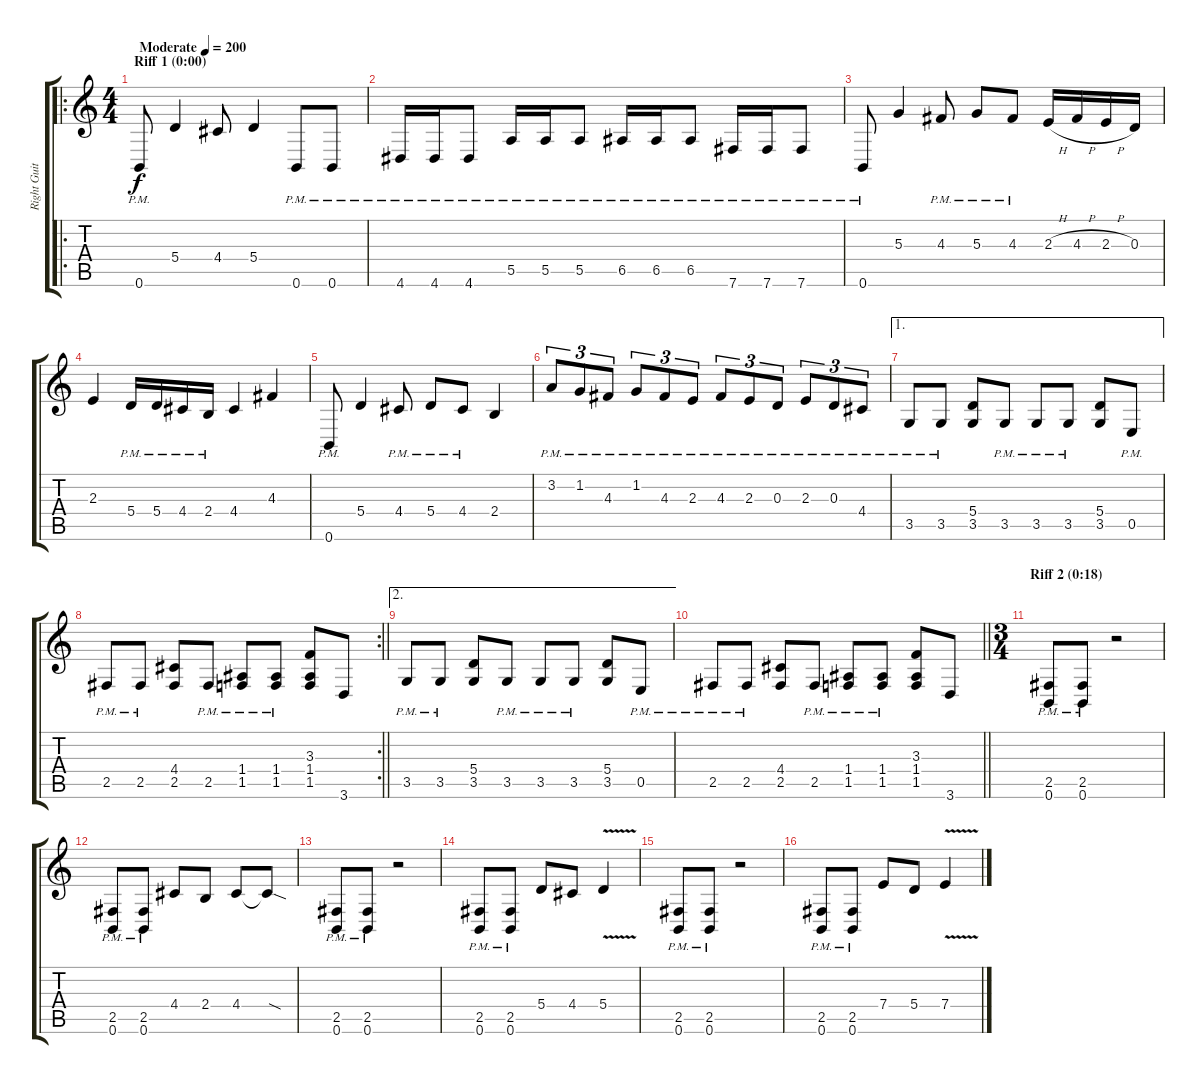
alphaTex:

\track ("Right Guitar" "Right Guit") {instrument distortionguitar}
\staff {score tabs}
\tuning (B3 Gb3 D3 A2 E2 B1) {hide}
\ro
\ts (4 4)
\section ("" "Riff 1 (0:00)")
\tempo (200 "Moderate")
\clef g2
\ks c
0.6{pm}.8{dy f instrument distortionguitar} 5.4.4 4.4.8 5.4.4 0.6{pm}.8 0.6{pm}.8 |
4.6{pm}.16 4.6{pm}.16 4.6{pm}.8 5.5{pm}.16 5.5{pm}.16 5.5{pm}.8 6.5{pm}.16 6.5{pm}.16 6.5{pm}.8 7.6{pm}.16 7.6{pm}.16 7.6{pm}.8 |
0.6{pm}.8 5.3.4 4.3{pm}.8 5.3{pm}.8 4.3{pm}.8 2.3{h}.16 4.3{h}.16 2.3{h}.16 0.3.16 |
2.3.4 5.4{pm}.16 5.4{pm}.16 4.4{pm}.16 2.4{pm}.16 4.4.4 4.3.4 |
0.6{pm}.8 5.4.4 4.4{pm}.8 5.4{pm}.8 4.4{pm}.8 2.4.4 |
3.2{pm}.8{tu (3 2)} 1.2{pm}.8{tu (3 2)} 4.3{pm}.8{tu (3 2)} 1.2{pm}.8{tu (3 2)} 4.3{pm}.8{tu (3 2)} 2.3{pm}.8{tu (3 2)} 4.3{pm}.8{tu (3 2)} 2.3{pm}.8{tu (3 2)} 0.3{pm}.8{tu (3 2)} 2.3{pm}.8{tu (3 2)} 0.3{pm}.8{tu (3 2)} 4.4{pm}.8{tu (3 2)} |
\ae 1
3.5{pm}.8 3.5{pm}.8 (5.4 3.5).8 3.5{pm}.8 3.5{pm}.8 3.5{pm}.8 (5.4 3.5).8 0.5{pm}.8 |
\rc 2
\barLineRight lightlight
2.5{pm}.8 2.5{pm}.8 (4.4 2.5).8 2.5{pm}.8 (1.4{pm} 1.5{pm}).8 (1.4{pm} 1.5{pm}).8 (3.3 1.4 1.5).8 3.6.8 |
\ae 2
3.5{pm}.8 3.5{pm}.8 (5.4 3.5).8 3.5{pm}.8 3.5{pm}.8 3.5{pm}.8 (5.4 3.5).8 0.5{pm}.8 |
\barLineRight lightlight
2.5{pm}.8 2.5{pm}.8 (4.4 2.5).8 2.5{pm}.8 (1.4{pm} 1.5{pm}).8 (1.4{pm} 1.5{pm}).8 (3.3 1.4 1.5).8 3.6.8 |
\ts (3 4)
\section ("" "Riff 2 (0:18)")
(2.5{pm} 0.6{pm}).8 (2.5{pm} 0.6{pm}).8 r.2 |
(2.5{pm} 0.6{pm}).8 (2.5{pm} 0.6{pm}).8 4.4.8 2.4.8 4.4.8 4.4{sod t}.8 |
(2.5{pm} 0.6{pm}).8 (2.5{pm} 0.6{pm}).8 r.2 |
(2.5{pm} 0.6{pm}).8 (2.5{pm} 0.6{pm}).8 5.4.8 4.4.8 5.4{v}.4 |
(2.5{pm} 0.6{pm}).8 (2.5{pm} 0.6{pm}).8 r.2 |
(2.5{pm} 0.6{pm}).8 (2.5{pm} 0.6{pm}).8 7.4.8 5.4.8 7.4{v}.4
